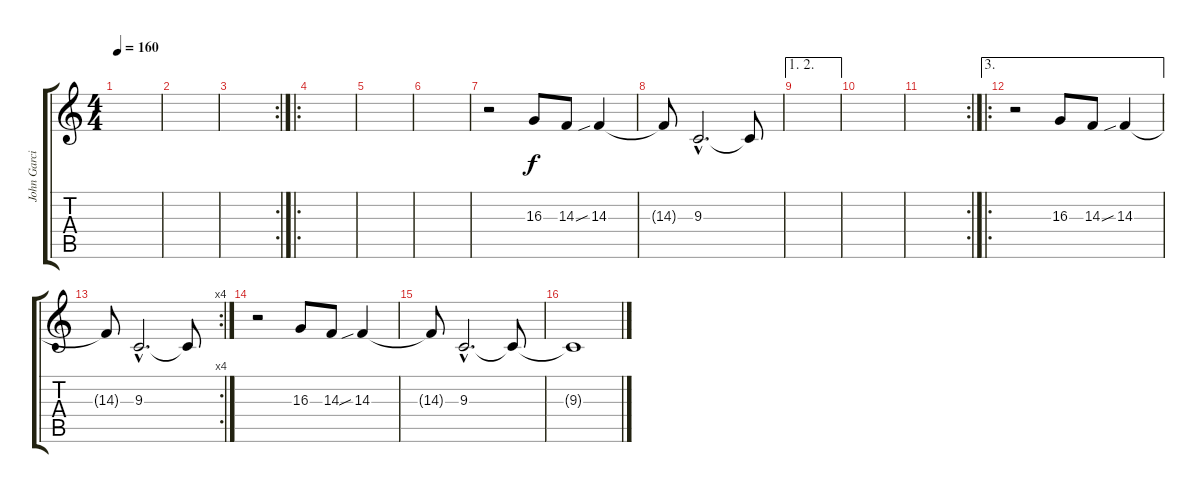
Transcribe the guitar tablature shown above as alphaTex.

\track ("John Garcia (Vocals)" "John Garci") {instrument flute}
\staff {score tabs}
\tuning (C4 G3 Eb3 Bb2 F2 C2) {hide}
\ts (4 4)
\tempo 160
\clef g2
\ks c
|
|
\rc 2
|
\ro
|
|
|
r.2 16.3.8 14.3.8 14.3{sib}.4 |
14.3{t}.8 9.3{hac}.2{d} 9.3{t}.8 |
\ae (1 2)
|
|
\rc 2
|
\ae 3
\ro
r.2 16.3.8 14.3.8 14.3{sib}.4 |
\rc 4
14.3{t}.8 9.3{hac}.2{d} 9.3{t}.8 |
r.2 16.3.8 14.3.8 14.3{sib}.4 |
14.3{t}.8 9.3{hac}.2{d} 9.3{t}.8 |
9.3{t}.1{volume 0}
